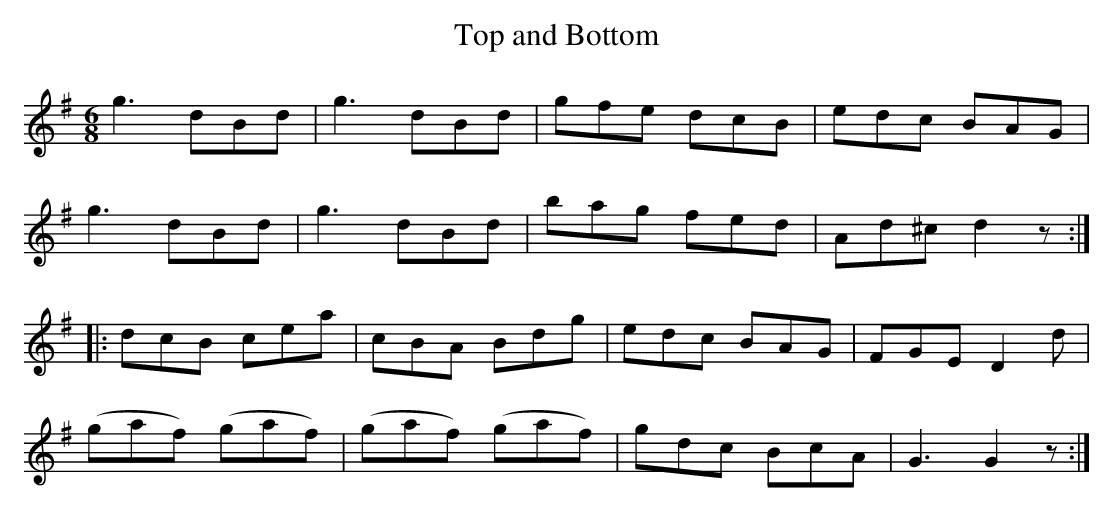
X:1
T:Top and Bottom
M:6/8
L:1/8
K:G
g3 dBd|g3 dBd|gfe dcB|edc BAG|
g3 dBd|g3 dBd|bag fed|Ad^c d2z:|
|:dcB cea|cBA Bdg|edc BAG|FGE D2d|
(gaf) (gaf)|(gaf) (gaf)|gdc BcA|G3 G2z:|
